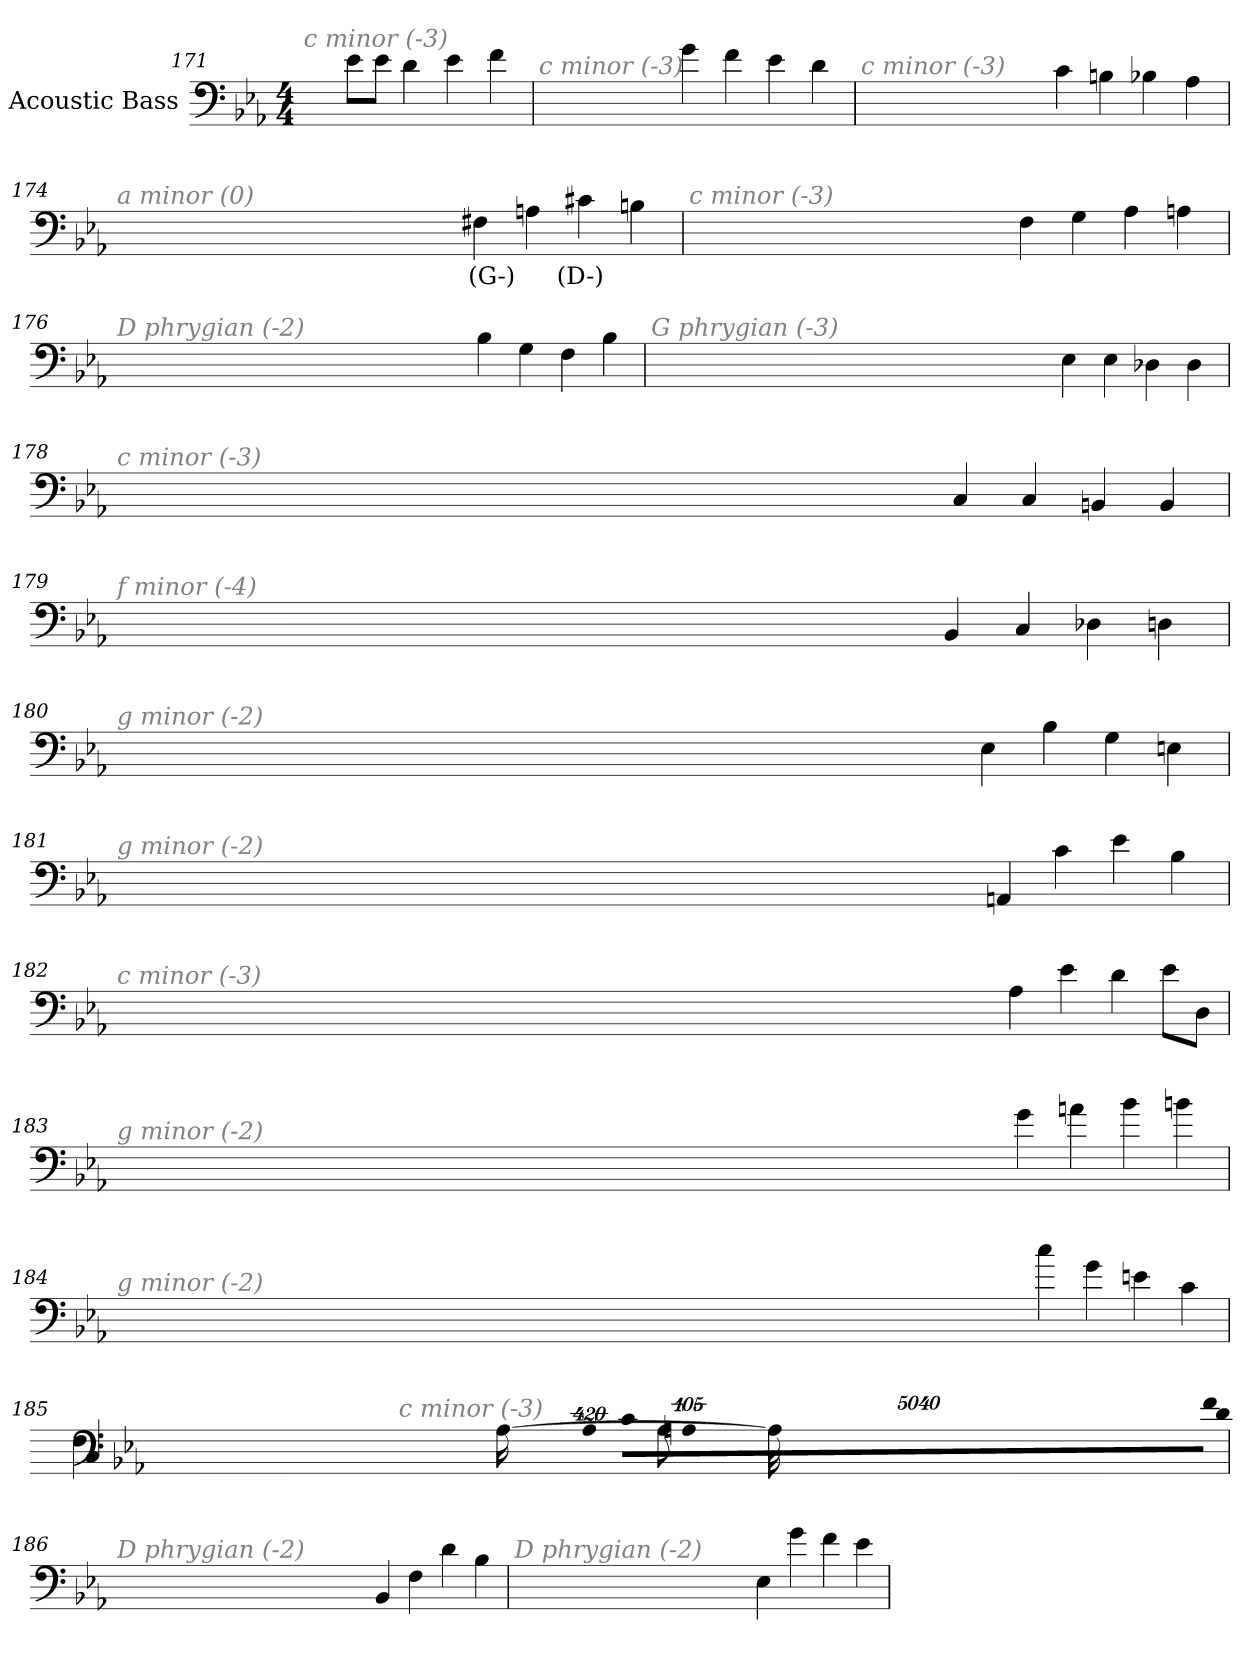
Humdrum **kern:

**kern	**text
*part1	*part1
*staff1	*staff1
*I"Acoustic Bass	*
*clefF4	*
*ITrd7c12	*
*k[b-e-a-]	*
*E-:	*
*M4/4	*
=171	=171
!LO:TX:i:color=#808080:t=c minor (-3)	!
8E-L	.
8E-J	.
4D	.
4E-	.
4F	.
=172	=172
!LO:TX:i:color=#808080:t=c minor (-3)	!
4G	.
4F	.
4E-	.
4D	.
=173	=173
!LO:TX:i:color=#808080:t=c minor (-3)	!
4C	.
4BBn	.
4BB-X	.
4AA-	.
=174	=174
!LO:TX:i:color=#808080:t=a minor (0)	!
4FF#Xi	(G-)
4AAn	.
4C#Xi	(D-)
4BBn	.
=175	=175
!LO:TX:i:color=#808080:t=c minor (-3)	!
4FF	.
4GG	.
4AA-	.
4AAn	.
=176	=176
!LO:TX:i:color=#808080:t=D phrygian (-2)	!
4BB-	.
4GG	.
4FF	.
4BB-	.
=177	=177
!LO:TX:i:color=#808080:t=G phrygian (-3)	!
4EE-	.
4EE-	.
4DD-X	.
4DD-	.
=178	=178
!LO:TX:i:color=#808080:t=c minor (-3)	!
4CC	.
4CC	.
4BBBn	.
4BBB	.
=179	=179
!LO:TX:i:color=#808080:t=f minor (-4)	!
4BBB-	.
4CC	.
4DD-X	.
4DDn	.
=180	=180
!LO:TX:i:color=#808080:t=g minor (-2)	!
4EE-	.
4BB-	.
4GG	.
4EEn	.
=181	=181
!LO:TX:i:color=#808080:t=g minor (-2)	!
4AAAn	.
4C	.
4E-	.
4BB-	.
=182	=182
!LO:TX:i:color=#808080:t=c minor (-3)	!
4AA-	.
4E-	.
4D	.
8E-L	.
8DDJ	.
=183	=183
!LO:TX:i:color=#808080:t=g minor (-2)	!
4G	.
4An	.
4B-	.
4Bn	.
=184	=184
!LO:TX:i:color=#808080:t=g minor (-2)	!
4c	.
4G	.
4En	.
4C	.
=185	=185
!LO:TX:i:color=#808080:t=c minor (-3)	!
!LO:N:vis=8	!
40320%3347FL	.
!LO:N:vis=8	!
40320%3347D	.
!LO:N:vis=8	!
40320%3347CJ	.
!LO:N:vis=1024	!
[13440%13AAn	.
8AA_	.
16AA_	.
32AA_	.
!LO:N:vis=1024%31	!
13440%407AA]	.
4FF	.
4CC	.
=186	=186
!LO:TX:i:color=#808080:t=D phrygian (-2)	!
4BBB-	.
4FF	.
4D	.
4BB-	.
=187	=187
!LO:TX:i:color=#808080:t=D phrygian (-2)	!
4EE-	.
4G	.
4F	.
4E-	.
=	=
*-	*-
